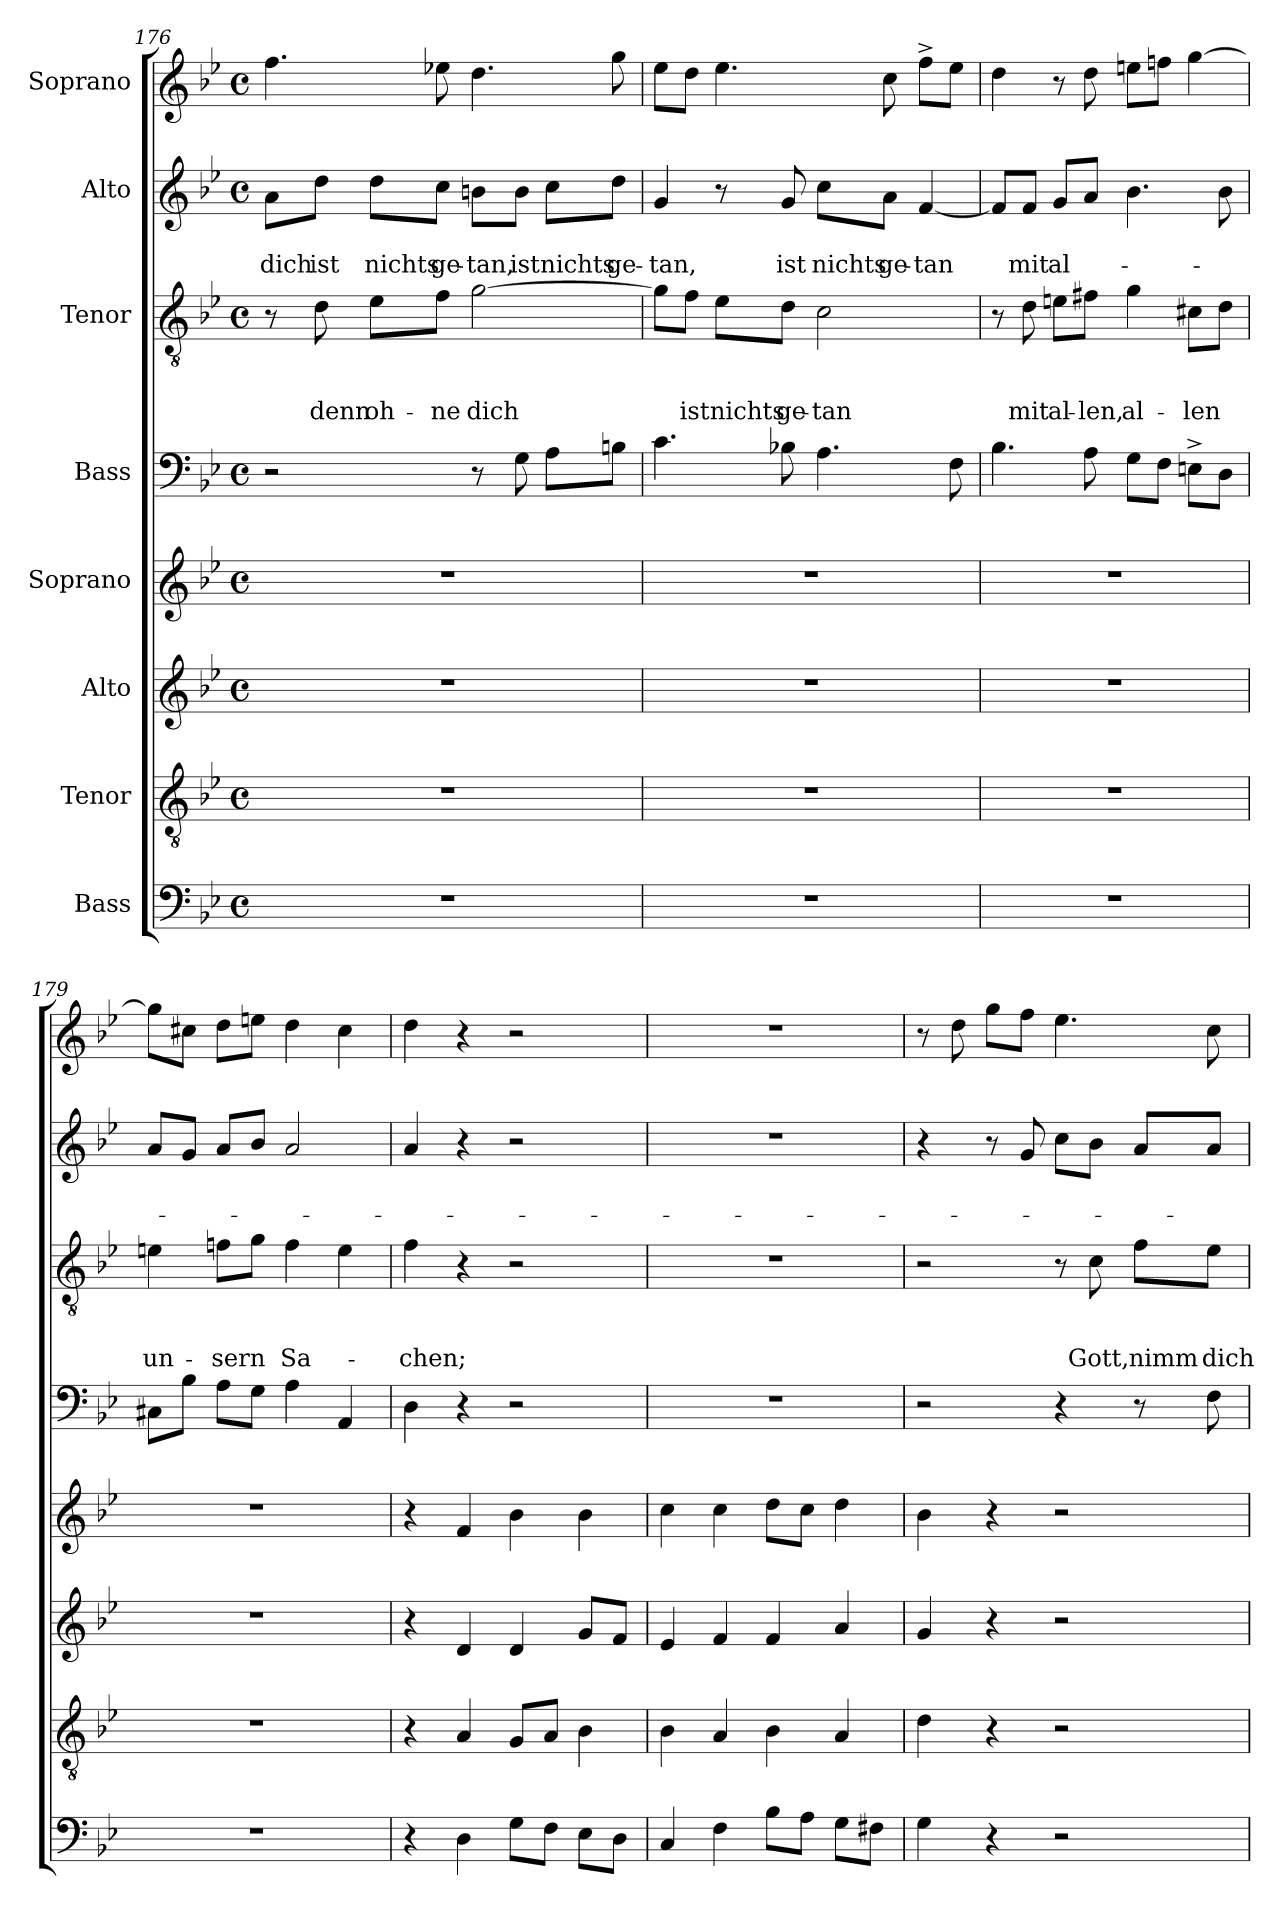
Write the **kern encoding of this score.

**kern	**kern	**kern	**kern	**kern	**kern	**text	**text	**text	**kern	**text	**text	**kern
*part8	*part7	*part6	*part5	*part4	*part3	*part3	*part3	*part3	*part2	*part2	*part2	*part1
*staff8	*staff7	*staff6	*staff5	*staff4	*staff3	*staff3	*staff3	*staff3	*staff2	*staff2	*staff2	*staff1
*I"Bass	*I"Tenor	*I"Alto	*I"Soprano	*I"Bass	*I"Tenor	*	*	*	*I"Alto	*	*	*I"Soprano
*clefF4	*clefGv2	*clefG2	*clefG2	*clefF4	*clefGv2	*	*	*	*clefG2	*	*	*clefG2
*k[b-e-]	*k[b-e-]	*k[b-e-]	*k[b-e-]	*k[b-e-]	*k[b-e-]	*	*	*	*k[b-e-]	*	*	*k[b-e-]
*B-:	*B-:	*B-:	*B-:	*B-:	*B-:	*	*	*	*B-:	*	*	*B-:
*M4/4	*M4/4	*M4/4	*M4/4	*M4/4	*M4/4	*	*	*	*M4/4	*	*	*M4/4
*met(c)	*met(c)	*met(c)	*met(c)	*met(c)	*met(c)	*	*	*	*met(c)	*	*	*met(c)
=176	=176	=176	=176	=176	=176	=176	=176	=176	=176	=176	=176	=176
!	!	!	!	!	!	!	!	!	!	!	!LO:LY:b	!
1r	1r	1r	1r	2r	8r	.	.	.	8a\L	.	dich	4.ff\
!	!	!	!	!	!	!	!	!LO:LY:b	!	!	!LO:LY:b	!
.	.	.	.	.	8d\	.	.	denn	8dd\J	.	ist	.
!	!	!	!	!	!	!	!	!LO:LY:b	!	!	!LO:LY:b	!
.	.	.	.	.	8e-\L	.	.	oh-	8dd\L	.	nichts	.
!	!	!	!	!	!	!	!	!LO:LY:b	!	!	!LO:LY:b	!
.	.	.	.	.	8f\J	.	.	-ne	8cc\J	.	ge-	8ee-X\
!	!	!	!	!	!	!	!	!LO:LY:b	!	!	!LO:LY:b	!
.	.	.	.	8r	[>2g\	.	.	dich	8bn\L	.	-tan,	4.dd\
!	!	!	!	!	!	!	!	!	!	!	!LO:LY:b	!
.	.	.	.	8G\	.	.	.	.	8b\J	.	ist	.
!	!	!	!	!	!	!	!	!	!	!	!LO:LY:b	!
.	.	.	.	8A\L	.	.	.	.	8cc\L	.	nichts	.
!	!	!	!	!	!	!	!	!	!	!	!LO:LY:b	!
.	.	.	.	8Bn\J	.	.	.	.	8dd\J	.	ge-	8gg\
=177	=177	=177	=177	=177	=177	=177	=177	=177	=177	=177	=177	=177
!	!	!	!	!	!	!	!	!	!	!	!LO:LY:b	!
1r	1r	1r	1r	4.c\	8g\L]	.	.	.	4g/	.	-tan,	8ee-\L
!	!	!	!	!	!	!	!	!LO:LY:b	!	!	!	!
.	.	.	.	.	8f\J	.	.	ist	.	.	.	8dd\J
!	!	!	!	!	!	!	!	!LO:LY:b	!	!	!	!
.	.	.	.	.	8e-\L	.	.	nichts	8r	.	.	4.ee-\
!	!	!	!	!	!	!	!	!LO:LY:b	!	!	!LO:LY:b	!
.	.	.	.	8B-X\	8d\J	.	.	ge-	8g/	.	ist	.
!	!	!	!	!	!	!	!	!LO:LY:b	!	!	!LO:LY:b	!
.	.	.	.	4.A\	2c\	.	.	-tan	8cc\L	.	nichts	.
!	!	!	!	!	!	!	!	!	!	!	!LO:LY:b	!
.	.	.	.	.	.	.	.	.	8a\J	.	ge-	8cc\
!	!	!	!	!	!	!	!	!	!	!	!LO:LY:b	!
.	.	.	.	.	.	.	.	.	[<4f/	.	-tan	8ff^>\L
.	.	.	.	8F\	.	.	.	.	.	.	.	8ee-\J
=178	=178	=178	=178	=178	=178	=178	=178	=178	=178	=178	=178	=178
1r	1r	1r	1r	4.B-\	8r	.	.	.	8f/L]	.	.	4dd\
!	!	!	!	!	!	!	!	!LO:LY:b	!	!	!LO:LY:b	!
.	.	.	.	.	8d\	.	.	mit	8f/J	.	mit	.
!	!	!	!	!	!	!	!	!LO:LY:b	!	!	!LO:LY:b	!
.	.	.	.	.	8en\L	.	.	al-	8g/L	.	al-	8r
!	!	!	!	!	!	!	!	!LO:LY:b	!	!	!	!
.	.	.	.	8A\	8f#X\J	.	.	-len,	8a/J	.	.	8dd\
!	!	!	!	!	!	!	!	!LO:LY:b	!	!	!	!
.	.	.	.	8G\L	4g\	.	.	al-	4.b-\	.	.	8een\L
.	.	.	.	8F\J	.	.	.	.	.	.	.	8ffn\J
!	!	!	!	!	!	!	!	!LO:LY:b	!	!	!	!
.	.	.	.	8En^>\L	8c#X\L	.	.	-len	.	.	.	[>4gg\
.	.	.	.	8D\J	8d\J	.	.	.	8b-\	.	.	.
!!LO:PB:g=z
=179	=179	=179	=179	=179	=179	=179	=179	=179	=179	=179	=179	=179
!	!	!	!	!	!	!	!	!LO:LY:b	!	!	!	!
1r	1r	1r	1r	8C#X\L	4en\	.	.	un-	8a/L	.	.	8gg\L]
.	.	.	.	8B-\J	.	.	.	.	8g/J	.	.	8cc#X\J
!	!	!	!	!	!	!	!	!LO:LY:b	!	!	!	!
.	.	.	.	8A\L	8fn\L	.	.	-sern	8a/L	.	.	8dd\L
.	.	.	.	8G\J	8g\J	.	.	.	8b-/J	.	.	8een\J
!	!	!	!	!	!	!	!	!LO:LY:b	!	!	!	!
.	.	.	.	4A\	4f\	.	.	Sa-	2a/	.	.	4dd\
.	.	.	.	4AA/	4e\	.	.	.	.	.	.	4cc#\
=180	=180	=180	=180	=180	=180	=180	=180	=180	=180	=180	=180	=180
!	!	!	!	!	!	!	!	!LO:LY:b	!	!	!	!
4r	4r	4r	4r	4D\	4f\	.	.	-chen;	4a/	.	.	4dd\
4D\	4A/	4d/	4f/	4r	4r	.	.	.	4r	.	.	4r
8G\L	8G/L	4d/	4b-\	2r	2r	.	.	.	2r	.	.	2r
8F\J	8A/J	.	.	.	.	.	.	.	.	.	.	.
8E-\L	4B-\	8g/L	4b-\	.	.	.	.	.	.	.	.	.
8D\J	.	8f/J	.	.	.	.	.	.	.	.	.	.
=181	=181	=181	=181	=181	=181	=181	=181	=181	=181	=181	=181	=181
4C/	4B-\	4e-/	4cc\	1r	1r	.	.	.	1r	.	.	1r
4F\	4A/	4f/	4cc\	.	.	.	.	.	.	.	.	.
8B-\L	4B-\	4f/	8dd\L	.	.	.	.	.	.	.	.	.
8A\J	.	.	8cc\J	.	.	.	.	.	.	.	.	.
8G\L	4A/	4a/	4dd\	.	.	.	.	.	.	.	.	.
8F#X\J	.	.	.	.	.	.	.	.	.	.	.	.
=182	=182	=182	=182	=182	=182	=182	=182	=182	=182	=182	=182	=182
4G\	4d\	4g/	4b-\	2r	2r	.	.	.	4r	.	.	8r
.	.	.	.	.	.	.	.	.	.	.	.	8dd\
4r	4r	4r	4r	.	.	.	.	.	8r	.	.	8gg\L
.	.	.	.	.	.	.	.	.	8g/	.	.	8ff\J
2r	2r	2r	2r	4r	8r	.	.	.	8cc\L	.	.	4.ee-\
!	!	!	!	!	!	!	!	!LO:LY:b	!	!	!	!
.	.	.	.	.	8c\	.	.	Gott,	8b-\J	.	.	.
!	!	!	!	!	!	!	!	!LO:LY:b	!	!	!	!
.	.	.	.	8r	8f\L	.	.	nimm	8a/L	.	.	.
!	!	!	!	!	!	!	!	!LO:LY:b	!	!	!	!
.	.	.	.	8F\	8e-\J	.	.	dich	8a/J	.	.	8cc\
=	=	=	=	=	=	=	=	=	=	=	=	=
*-	*-	*-	*-	*-	*-	*-	*-	*-	*-	*-	*-	*-
